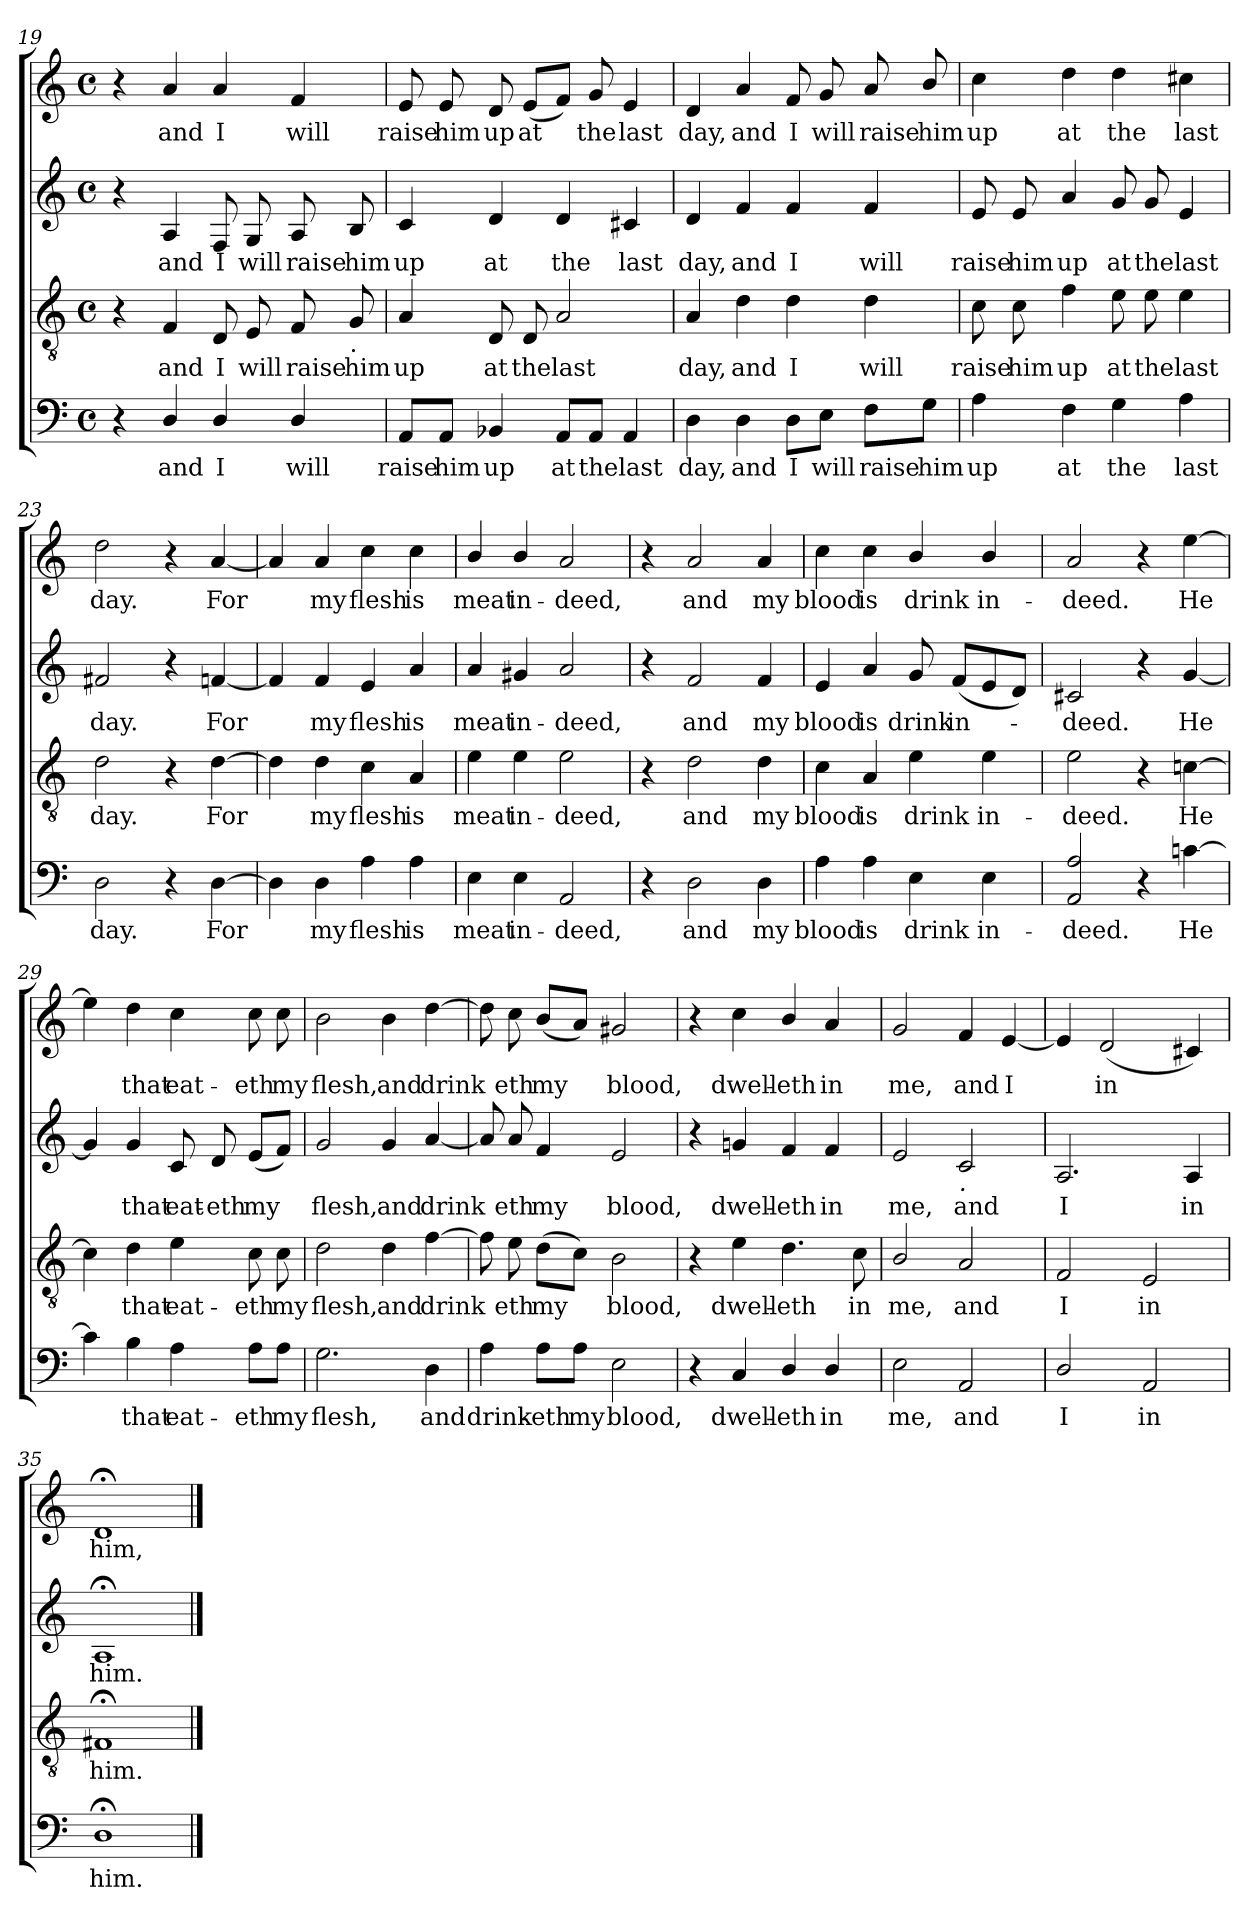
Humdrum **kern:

**kern	**text	**kern	**text	**kern	**text	**kern	**text
*part4	*part4	*part3	*part3	*part2	*part2	*part1	*part1
*staff4	*staff4	*staff3	*staff3	*staff2	*staff2	*staff1	*staff1
*clefF4	*	*clefGv2	*	*clefG2	*	*clefG2	*
*k[]	*	*k[]	*	*k[]	*	*k[]	*
*C:	*	*C:	*	*C:	*	*C:	*
*M4/4	*	*M4/4	*	*M4/4	*	*M4/4	*
*met(c)	*	*met(c)	*	*met(c)	*	*met(c)	*
=19	=19	=19	=19	=19	=19	=19	=19
4r	.	4r	.	4r	.	4r	.
!	!LO:LY:b	!	!LO:LY:b	!	!LO:LY:b	!	!LO:LY:b
4D/	and	4F/	and	4A/	and	4a/	and
!	!LO:LY:b	!	!LO:LY:b	!	!LO:LY:b	!	!LO:LY:b
4D/	I	8D/	I	8F/	I	4a/	I
!	!	!	!LO:LY:b	!	!LO:LY:b	!	!
.	.	8E/	will	8G/	will	.	.
!	!LO:LY:b	!	!LO:LY:b	!	!LO:LY:b	!	!LO:LY:b
4D/	will	8F/	raise	8A/	raise	4f/	will
!	!	!LO:TX:b:t=.	!	!	!	!	!
!	!	!	!LO:LY:b	!	!LO:LY:b	!	!
.	.	8G/	him	8B/	him	.	.
!!LO:PB:g=z
=20	=20	=20	=20	=20	=20	=20	=20
!	!LO:LY:b	!	!LO:LY:b	!	!LO:LY:b	!	!LO:LY:b
8AA/L	raise	4A/	up	4c/	up	8e/	raise
!	!LO:LY:b	!	!	!	!	!	!LO:LY:b
8AA/J	him	.	.	.	.	8e/	him
!	!LO:LY:b	!	!LO:LY:b	!	!LO:LY:b	!	!LO:LY:b
4BB-X/	up	8D/	at	4d/	at	8d/	up
!	!	!	!LO:LY:b	!	!	!	!LO:LY:b
.	.	8D/	the	.	.	(<8e/L	at
!	!LO:LY:b	!	!LO:LY:b	!	!LO:LY:b	!	!
8AA/L	at	2A/	last	4d/	the	8f/J)	.
!	!LO:LY:b	!	!	!	!	!	!LO:LY:b
8AA/J	the	.	.	.	.	8g/	the
!	!LO:LY:b	!	!	!	!LO:LY:b	!	!LO:LY:b
4AA/	last	.	.	4c#X/	last	4e/	last
=21	=21	=21	=21	=21	=21	=21	=21
!	!LO:LY:b	!	!LO:LY:b	!	!LO:LY:b	!	!LO:LY:b
4D\	day,	4A/	day,	4d/	day,	4d/	day,
!	!LO:LY:b	!	!LO:LY:b	!	!LO:LY:b	!	!LO:LY:b
4D\	and	4d\	and	4f/	and	4a/	and
!	!LO:LY:b	!	!LO:LY:b	!	!LO:LY:b	!	!LO:LY:b
8D\L	I	4d\	I	4f/	I	8f/	I
!	!LO:LY:b	!	!	!	!	!	!LO:LY:b
8E\J	will	.	.	.	.	8g/	will
!	!LO:LY:b	!	!LO:LY:b	!	!LO:LY:b	!	!LO:LY:b
8F\L	raise	4d\	will	4f/	will	8a/	raise
!	!LO:LY:b	!	!	!	!	!	!LO:LY:b
8G\J	him	.	.	.	.	8b/	him
=22	=22	=22	=22	=22	=22	=22	=22
!	!LO:LY:b	!	!LO:LY:b	!	!LO:LY:b	!	!LO:LY:b
4A\	up	8c\	raise	8e/	raise	4cc\	up
!	!	!	!LO:LY:b	!	!LO:LY:b	!	!
.	.	8c\	him	8e/	him	.	.
!	!LO:LY:b	!	!LO:LY:b	!	!LO:LY:b	!	!LO:LY:b
4F\	at	4f\	up	4a/	up	4dd\	at
!	!LO:LY:b	!	!LO:LY:b	!	!LO:LY:b	!	!LO:LY:b
4G\	the	8e\	at	8g/	at	4dd\	the
!	!	!	!LO:LY:b	!	!LO:LY:b	!	!
.	.	8e\	the	8g/	the	.	.
!	!LO:LY:b	!	!LO:LY:b	!	!LO:LY:b	!	!LO:LY:b
4A\	last	4e\	last	4e/	last	4cc#X\	last
=23	=23	=23	=23	=23	=23	=23	=23
!	!LO:LY:b	!	!LO:LY:b	!	!LO:LY:b	!	!LO:LY:b
2D\	day.	2d\	day.	2f#X/	day.	2dd\	day.
4r	.	4r	.	4r	.	4r	.
!	!LO:LY:b	!	!LO:LY:b	!	!LO:LY:b	!	!LO:LY:b
[4D\	For	[4d\	For	[4fn/	For	[4a/	For
=24	=24	=24	=24	=24	=24	=24	=24
4D\]	.	4d\]	.	4f/]	.	4a/]	.
!	!LO:LY:b	!	!LO:LY:b	!	!LO:LY:b	!	!LO:LY:b
4D\	my	4d\	my	4f/	my	4a/	my
!	!LO:LY:b	!	!LO:LY:b	!	!LO:LY:b	!	!LO:LY:b
4A\	flesh	4c\	flesh	4e/	flesh	4cc\	flesh
!	!LO:LY:b	!	!LO:LY:b	!	!LO:LY:b	!	!LO:LY:b
4A\	is	4A/	is	4a/	is	4cc\	is
!!LO:LB:g=z
=25	=25	=25	=25	=25	=25	=25	=25
!	!LO:LY:b	!	!LO:LY:b	!	!LO:LY:b	!	!LO:LY:b
4E\	meat	4e\	meat	4a/	meat	4b/	meat
!	!LO:LY:b	!	!LO:LY:b	!	!LO:LY:b	!	!LO:LY:b
4E\	in-	4e\	in-	4g#X/	in-	4b/	in-
!	!LO:LY:b	!	!LO:LY:b	!	!LO:LY:b	!	!LO:LY:b
2AA/	-deed,	2e\	-deed,	2a/	-deed,	2a/	-deed,
=26	=26	=26	=26	=26	=26	=26	=26
4r	.	4r	.	4r	.	4r	.
!	!LO:LY:b	!	!LO:LY:b	!	!LO:LY:b	!	!LO:LY:b
2D\	and	2d\	and	2f/	and	2a/	and
!	!LO:LY:b	!	!LO:LY:b	!	!LO:LY:b	!	!LO:LY:b
4D\	my	4d\	my	4f/	my	4a/	my
=27	=27	=27	=27	=27	=27	=27	=27
!	!LO:LY:b	!	!LO:LY:b	!	!LO:LY:b	!	!LO:LY:b
4A\	blood	4c\	blood	4e/	blood	4cc\	blood
!	!LO:LY:b	!	!LO:LY:b	!	!LO:LY:b	!	!LO:LY:b
4A\	is	4A/	is	4a/	is	4cc\	is
!	!LO:LY:b	!	!LO:LY:b	!	!LO:LY:b	!	!LO:LY:b
4E\	drink	4e\	drink	8g/	drink	4b/	drink
!	!	!	!	!	!LO:LY:b	!	!
.	.	.	.	(<8f/L	in-	.	.
!	!LO:LY:b	!	!LO:LY:b	!	!	!	!LO:LY:b
4E\	in-	4e\	in-	8e/	.	4b/	in-
.	.	.	.	8d/J)	.	.	.
=28	=28	=28	=28	=28	=28	=28	=28
!	!LO:LY:b	!	!LO:LY:b	!	!LO:LY:b	!	!LO:LY:b
2AA/ 2A/	-deed.	2e\	-deed.	2c#X/	-deed.	2a/	-deed.
4r	.	4r	.	4r	.	4r	.
!	!LO:LY:b	!	!LO:LY:b	!	!LO:LY:b	!	!LO:LY:b
[4cni\	He	[4cni\	He	[4g/	He	[4ee\	He
=29	=29	=29	=29	=29	=29	=29	=29
4c\]	.	4c\]	.	4g/]	.	4ee\]	.
!	!LO:LY:b	!	!LO:LY:b	!	!LO:LY:b	!	!LO:LY:b
4B\	that	4d\	that	4g/	that	4dd\	that
!	!LO:LY:b	!	!LO:LY:b	!	!LO:LY:b	!	!LO:LY:b
4A\	eat-	4e\	eat-	8c/	eat-	4cc\	eat-
!	!	!	!	!	!LO:LY:b	!	!
.	.	.	.	8d/	-eth	.	.
!	!LO:LY:b	!	!LO:LY:b	!	!LO:LY:b	!	!LO:LY:b
8A\L	-eth	8c\	-eth	(<8e/L	my	8cc\	-eth
!	!LO:LY:b	!	!LO:LY:b	!	!	!	!LO:LY:b
8A\J	my	8c\	my	8f/J)	.	8cc\	my
!!LO:LB:g=z
=30	=30	=30	=30	=30	=30	=30	=30
!	!LO:LY:b	!	!LO:LY:b	!	!LO:LY:b	!	!LO:LY:b
2.G\	flesh,	2d\	flesh,	2g/	flesh,	2b\	flesh,
!	!	!	!LO:LY:b	!	!LO:LY:b	!	!LO:LY:b
.	.	4d\	and	4g/	and	4b\	and
!	!LO:LY:b	!	!LO:LY:b	!	!LO:LY:b	!	!LO:LY:b
4D\	and	[4f\	drink­	[4a/	drink­	[4dd\	drink­
=31	=31	=31	=31	=31	=31	=31	=31
!	!LO:LY:b	!	!	!	!	!	!
4A\	drink-	8f\]	.	8a/]	.	8dd\]	.
!	!	!	!LO:LY:b	!	!LO:LY:b	!	!LO:LY:b
.	.	8e\	eth	8a/	eth	8cc\	eth
!	!LO:LY:b	!	!LO:LY:b	!	!LO:LY:b	!	!LO:LY:b
8A\L	-eth	(>8d\L	my	4f/	my	(<8b/L	my
!	!LO:LY:b	!	!	!	!	!	!
8A\J	my	8c\J)	.	.	.	8a/J)	.
!	!LO:LY:b	!	!LO:LY:b	!	!LO:LY:b	!	!LO:LY:b
2E\	blood,	2B\	blood,	2e/	blood,	2g#X/	blood,
=32	=32	=32	=32	=32	=32	=32	=32
4r	.	4r	.	4r	.	4r	.
!	!LO:LY:b	!	!LO:LY:b	!	!LO:LY:b	!	!LO:LY:b
4C/	dwell-	4e\	dwell-	4gni/	dwell-	4cc\	dwell-
!	!LO:LY:b	!	!LO:LY:b	!	!LO:LY:b	!	!LO:LY:b
4D/	-eth	4.d\	-eth	4f/	-eth	4b/	-eth
!	!LO:LY:b	!	!	!	!LO:LY:b	!	!LO:LY:b
4D/	in	.	.	4f/	in	4a/	in
!	!	!	!LO:LY:b	!	!	!	!
.	.	8c\	in	.	.	.	.
=33	=33	=33	=33	=33	=33	=33	=33
!	!LO:LY:b	!	!LO:LY:b	!	!LO:LY:b	!	!LO:LY:b
2E\	me,	2B/	me,	2e/	me,	2g/	me,
!	!	!	!	!LO:TX:b:i:t=.	!	!	!
!	!LO:LY:b	!	!LO:LY:b	!	!LO:LY:b	!	!LO:LY:b
2AA/	and	2A/	and	2c/	and	4f/	and
!	!	!	!	!	!	!	!LO:LY:b
.	.	.	.	.	.	[4e/	I
=34	=34	=34	=34	=34	=34	=34	=34
!	!LO:LY:b	!	!LO:LY:b	!	!LO:LY:b	!	!
2D/	I	2F/	I	2.A/	I	4e/]	.
!	!	!	!	!	!	!	!LO:LY:b
.	.	.	.	.	.	(<2d/	in
!	!LO:LY:b	!	!LO:LY:b	!	!	!	!
2AA/	in	2E/	in	.	.	.	.
!	!	!	!	!	!LO:LY:b	!	!
.	.	.	.	4A/	in	4c#X/)	.
=35	=35	=35	=35	=35	=35	=35	=35
!	!LO:LY:b	!	!LO:LY:b	!	!LO:LY:b	!	!LO:LY:b
1D;<	him.	1F#X;	him.	1A;	him.	1d;	him,
==	==	==	==	==	==	==	==
*-	*-	*-	*-	*-	*-	*-	*-
